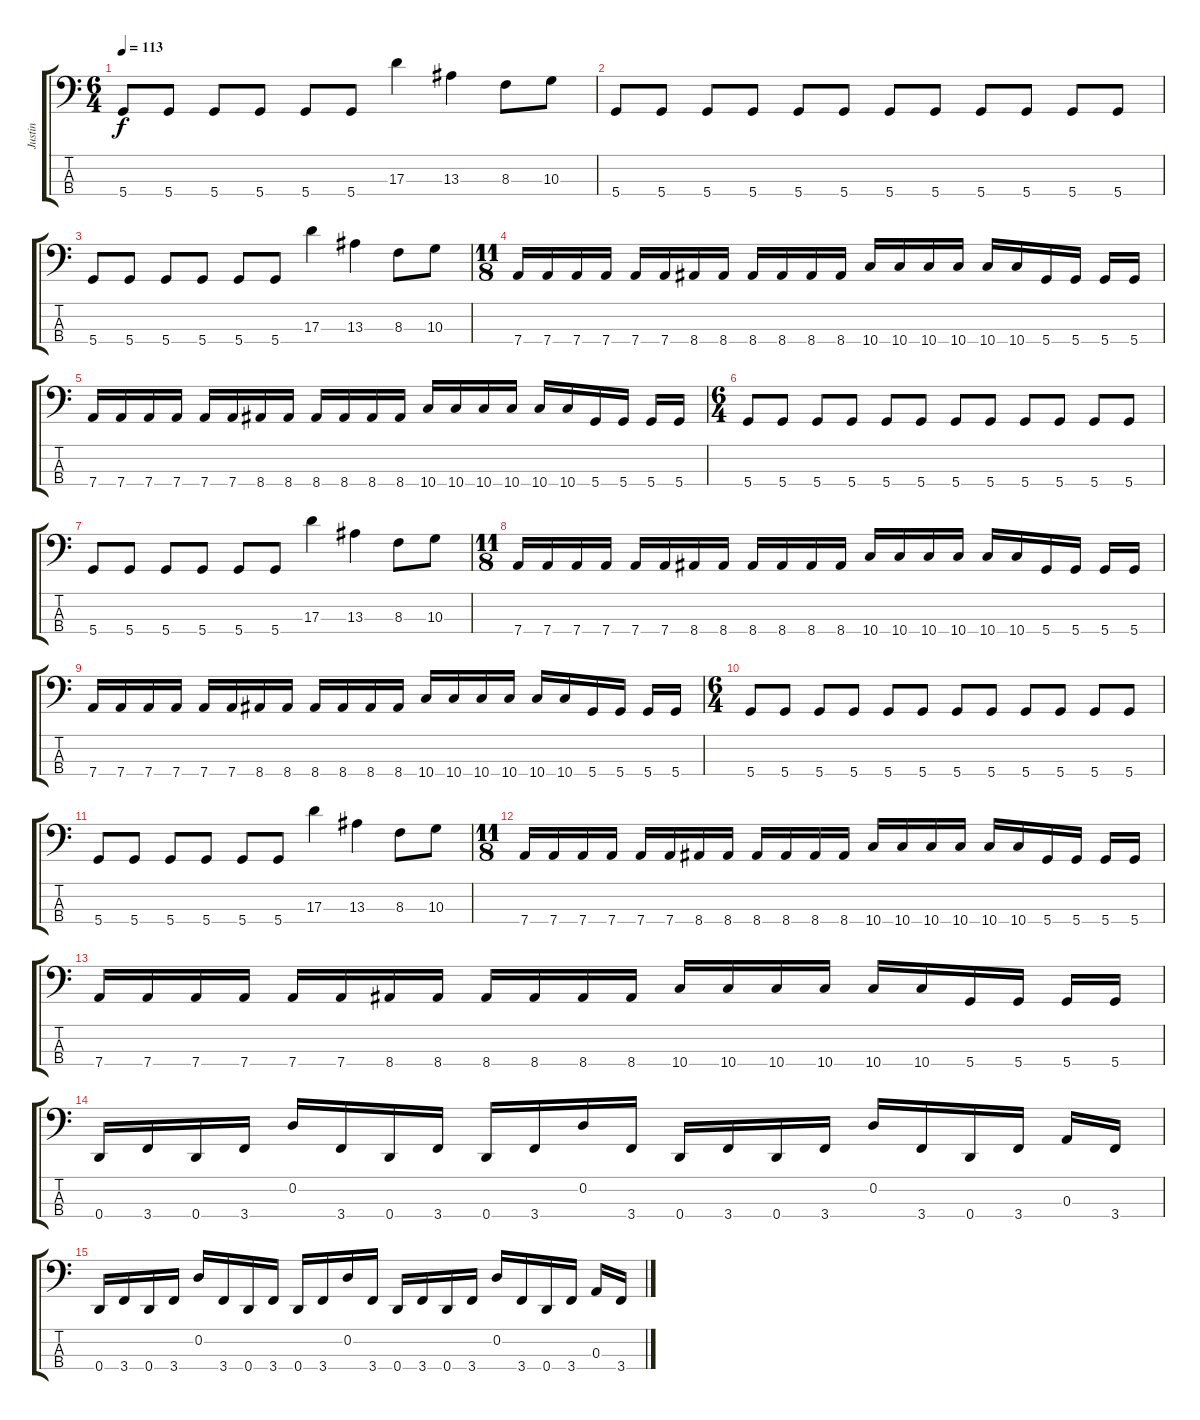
\track ("Justin" "Justin") {instrument electricbassfinger}
\staff {score tabs}
\tuning (G2 D2 A1 D1) {hide}
\ts (6 4)
\tempo 113
\clef f4
\ks c
5.4.8{dy f} 5.4.8 5.4.8 5.4.8 5.4.8 5.4.8 17.3.4 13.3.4 8.3.8 10.3.8 |
5.4.8 5.4.8 5.4.8 5.4.8 5.4.8 5.4.8 5.4.8 5.4.8 5.4.8 5.4.8 5.4.8 5.4.8 |
5.4.8 5.4.8 5.4.8 5.4.8 5.4.8 5.4.8 17.3.4 13.3.4 8.3.8 10.3.8 |
\ts (11 8)
7.4.16 7.4.16 7.4.16 7.4.16 7.4.16 7.4.16 8.4.16 8.4.16 8.4.16 8.4.16 8.4.16 8.4.16 10.4.16 10.4.16 10.4.16 10.4.16 10.4.16 10.4.16 5.4.16 5.4.16 5.4.16 5.4.16 |
7.4.16 7.4.16 7.4.16 7.4.16 7.4.16 7.4.16 8.4.16 8.4.16 8.4.16 8.4.16 8.4.16 8.4.16 10.4.16 10.4.16 10.4.16 10.4.16 10.4.16 10.4.16 5.4.16 5.4.16 5.4.16 5.4.16 |
\ts (6 4)
5.4.8 5.4.8 5.4.8 5.4.8 5.4.8 5.4.8 5.4.8 5.4.8 5.4.8 5.4.8 5.4.8 5.4.8 |
5.4.8 5.4.8 5.4.8 5.4.8 5.4.8 5.4.8 17.3.4 13.3.4 8.3.8 10.3.8 |
\ts (11 8)
7.4.16 7.4.16 7.4.16 7.4.16 7.4.16 7.4.16 8.4.16 8.4.16 8.4.16 8.4.16 8.4.16 8.4.16 10.4.16 10.4.16 10.4.16 10.4.16 10.4.16 10.4.16 5.4.16 5.4.16 5.4.16 5.4.16 |
7.4.16 7.4.16 7.4.16 7.4.16 7.4.16 7.4.16 8.4.16 8.4.16 8.4.16 8.4.16 8.4.16 8.4.16 10.4.16 10.4.16 10.4.16 10.4.16 10.4.16 10.4.16 5.4.16 5.4.16 5.4.16 5.4.16 |
\ts (6 4)
5.4.8 5.4.8 5.4.8 5.4.8 5.4.8 5.4.8 5.4.8 5.4.8 5.4.8 5.4.8 5.4.8 5.4.8 |
5.4.8 5.4.8 5.4.8 5.4.8 5.4.8 5.4.8 17.3.4 13.3.4 8.3.8 10.3.8 |
\ts (11 8)
7.4.16 7.4.16 7.4.16 7.4.16 7.4.16 7.4.16 8.4.16 8.4.16 8.4.16 8.4.16 8.4.16 8.4.16 10.4.16 10.4.16 10.4.16 10.4.16 10.4.16 10.4.16 5.4.16 5.4.16 5.4.16 5.4.16 |
7.4.16 7.4.16 7.4.16 7.4.16 7.4.16 7.4.16 8.4.16 8.4.16 8.4.16 8.4.16 8.4.16 8.4.16 10.4.16 10.4.16 10.4.16 10.4.16 10.4.16 10.4.16 5.4.16 5.4.16 5.4.16 5.4.16 |
0.4.16 3.4.16 0.4.16 3.4.16 0.2.16 3.4.16 0.4.16 3.4.16 0.4.16 3.4.16 0.2.16 3.4.16 0.4.16 3.4.16 0.4.16 3.4.16 0.2.16 3.4.16 0.4.16 3.4.16 0.3.16 3.4.16 |
0.4.16 3.4.16 0.4.16 3.4.16 0.2.16 3.4.16 0.4.16 3.4.16 0.4.16 3.4.16 0.2.16 3.4.16 0.4.16 3.4.16 0.4.16 3.4.16 0.2.16 3.4.16 0.4.16 3.4.16 0.3.16 3.4.16
